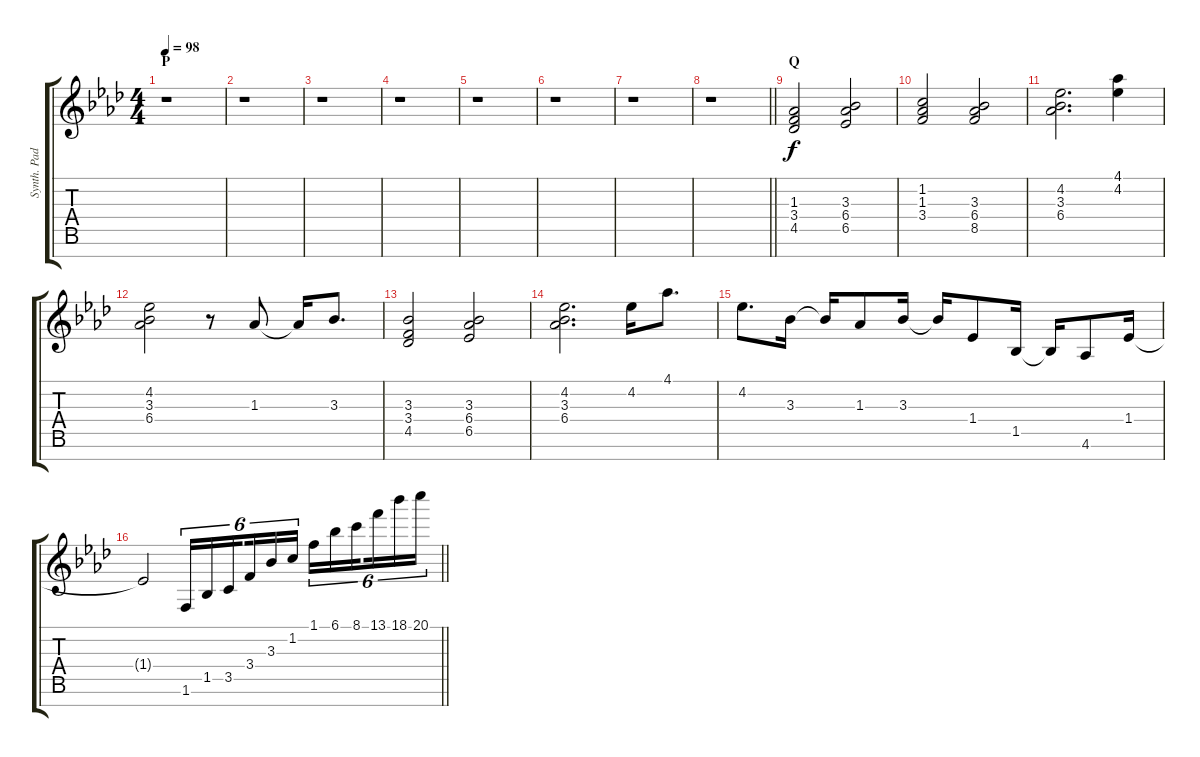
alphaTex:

\track ("Synth. Pad I" "Synth. Pad") {instrument fx5brightness}
\staff {score tabs}
\tuning (E5 B4 G4 D4 A3 E3 B2) {hide}
\ts (4 4)
\section ("" "P")
\tempo 98
\clef g2
\ks ab
r.1{dy f} |
r.1 |
r.1 |
r.1 |
r.1 |
r.1 |
r.1 |
\barLineRight lightlight
r.1 |
\section ("" "Q")
(1.3 3.4 4.5).2{instrument fx5brightness} (3.3 6.4 6.5).2 |
(1.2 1.3 3.4).2 (3.3 6.4 8.5).2 |
(4.2 3.3 6.4).2{d} (4.1 4.2).4 |
(4.2 3.3 6.4).2 r.8 1.3.8 1.3{t}.16 3.3.8{d} |
(3.3 3.4 4.5).2 (3.3 6.4 6.5).2 |
(4.2 3.3 6.4).2{d} 4.2.16 4.1.8{d} |
4.2.8{d} 3.3.16 3.3{t}.16 1.3.8 3.3.16 3.3{t}.16 1.4.8 1.5.16 1.5{t}.16 4.6.8 1.4.16 |
\barLineRight lightlight
1.4{t}.2 1.6.16{tu (6 4)} 1.5.16{tu (6 4)} 3.5.16{tu (6 4) beam splitsecondary} 3.4.16{tu (6 4)} 3.3.16{tu (6 4)} 1.2.16{tu (6 4)} 1.1.16{tu (6 4)} 6.1.16{tu (6 4)} 8.1.16{tu (6 4) beam splitsecondary} 13.1.16{tu (6 4)} 18.1.16{tu (6 4)} 20.1.16{tu (6 4)}
